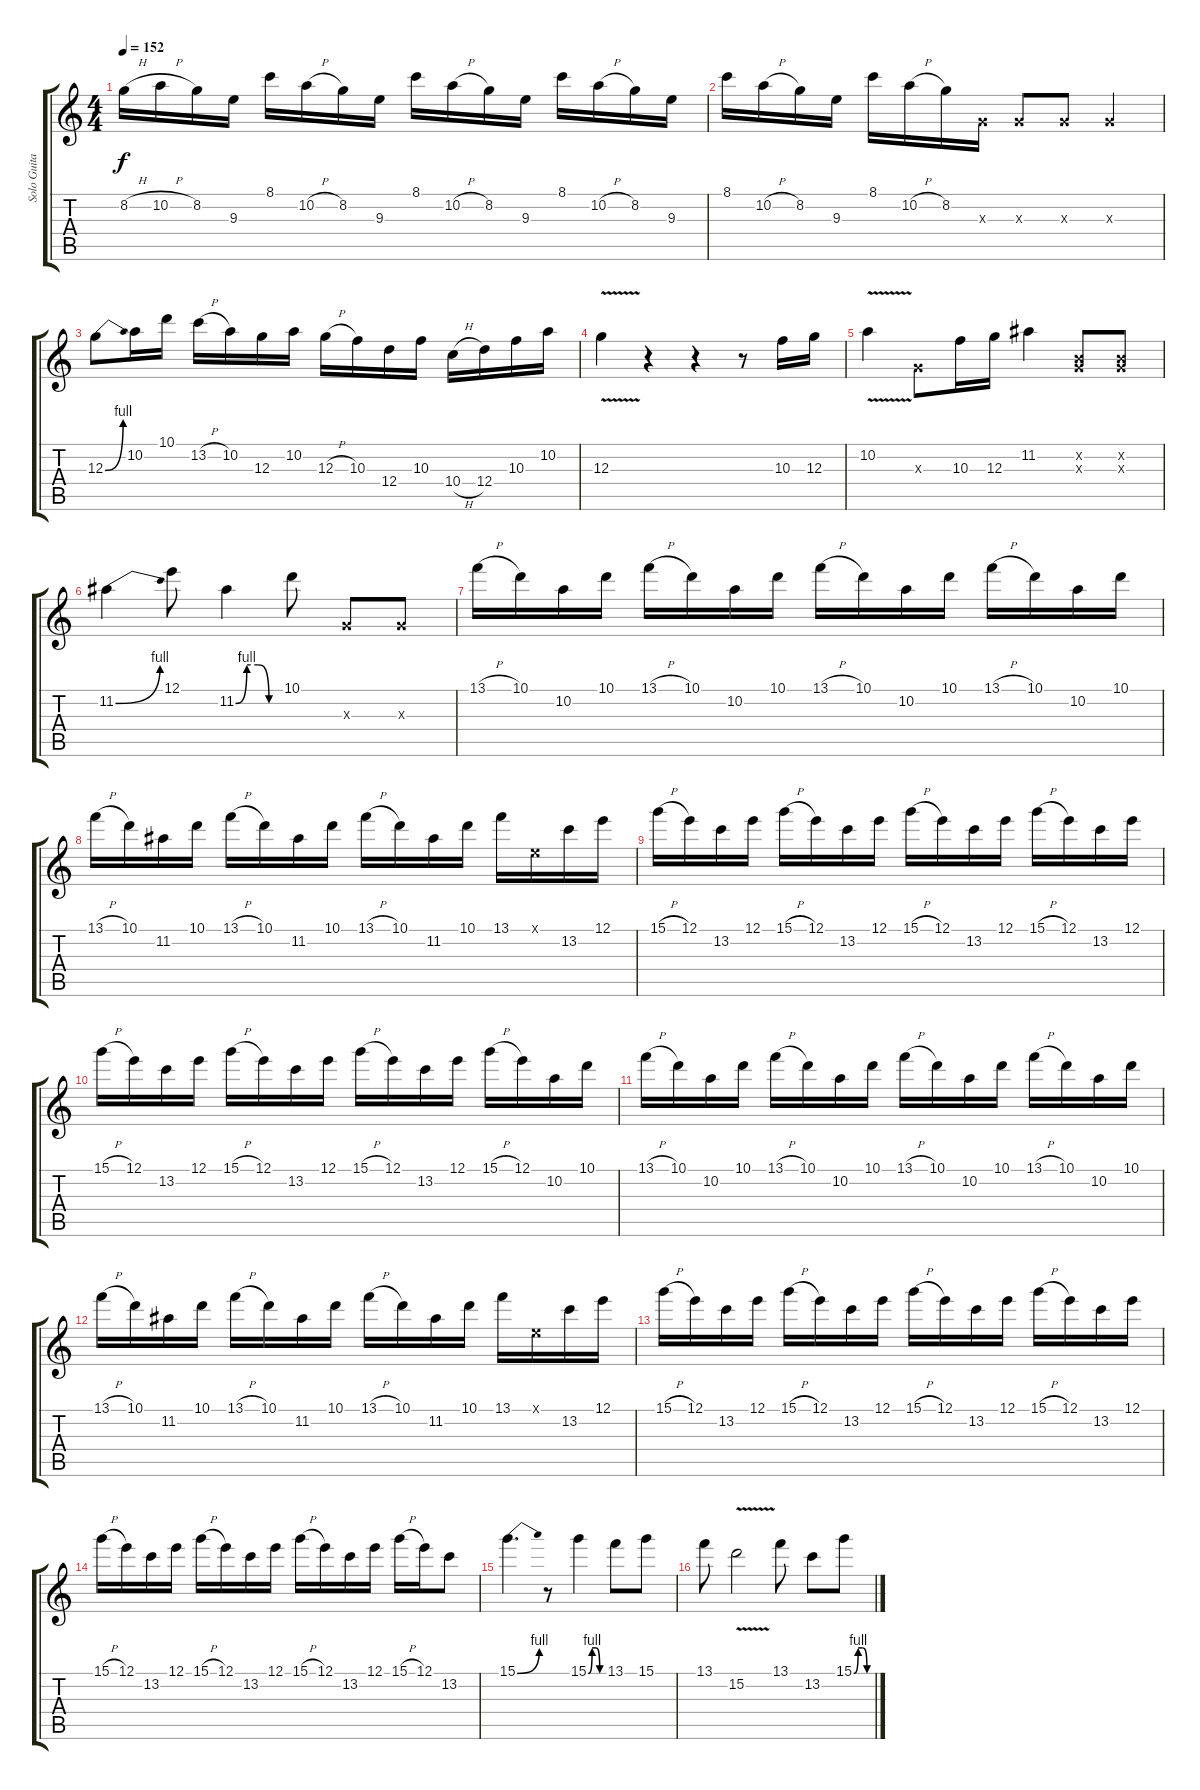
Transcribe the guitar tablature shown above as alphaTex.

\track ("Solo Guitar" "Solo Guita") {instrument electricguitarclean}
\staff {score tabs}
\tuning (E4 B3 G3 D3 A2 E2) {hide}
\ts (4 4)
\tempo 152
\clef g2
\ks c
8.2{h}.16{dy f} 10.2{h}.16 8.2.16 9.3.16 8.1.16 10.2{h}.16 8.2.16 9.3.16 8.1.16 10.2{h}.16 8.2.16 9.3.16 8.1.16 10.2{h}.16 8.2.16 9.3.16 |
8.1.16 10.2{h}.16 8.2.16 9.3.16 8.1.16 10.2{h}.16 8.2.16 0.3{x}.16 0.3{x}.8 0.3{x}.8 0.3{x}.4 |
12.3{be (bend 0 0 60 4)}.8 10.2.16 10.1.16 13.2{h}.16 10.2.16 12.3.16 10.2.16 12.3{h}.16 10.3.16 12.4.16 10.3.16 10.4{h}.16 12.4.16 10.3.16 10.2.16 |
12.3{v}.4 r.4 r.4 r.8 10.3.16 12.3.16 |
10.2{v}.4 0.3{x}.8 10.3.16 12.3.16 11.2.4 (0.2{x} 0.3{x}).8 (0.2{x} 0.3{x}).8 |
11.2{be (bend 0 0 60 4)}.4 12.1.8 11.2{be (custom 0 0 15 4 30 4 45 0 60 0)}.4 10.1.8 0.3{x}.8 0.3{x}.8 |
13.1{h}.16 10.1.16 10.2.16 10.1.16 13.1{h}.16 10.1.16 10.2.16 10.1.16 13.1{h}.16 10.1.16 10.2.16 10.1.16 13.1{h}.16 10.1.16 10.2.16 10.1.16 |
13.1{h}.16 10.1.16 11.2.16 10.1.16 13.1{h}.16 10.1.16 11.2.16 10.1.16 13.1{h}.16 10.1.16 11.2.16 10.1.16 13.1.16 0.1{x}.16 13.2.16 12.1.16 |
15.1{h}.16 12.1.16 13.2.16 12.1.16 15.1{h}.16 12.1.16 13.2.16 12.1.16 15.1{h}.16 12.1.16 13.2.16 12.1.16 15.1{h}.16 12.1.16 13.2.16 12.1.16 |
15.1{h}.16 12.1.16 13.2.16 12.1.16 15.1{h}.16 12.1.16 13.2.16 12.1.16 15.1{h}.16 12.1.16 13.2.16 12.1.16 15.1{h}.16 12.1.16 10.2.16 10.1.16 |
13.1{h}.16 10.1.16 10.2.16 10.1.16 13.1{h}.16 10.1.16 10.2.16 10.1.16 13.1{h}.16 10.1.16 10.2.16 10.1.16 13.1{h}.16 10.1.16 10.2.16 10.1.16 |
13.1{h}.16 10.1.16 11.2.16 10.1.16 13.1{h}.16 10.1.16 11.2.16 10.1.16 13.1{h}.16 10.1.16 11.2.16 10.1.16 13.1.16 0.1{x}.16 13.2.16 12.1.16 |
15.1{h}.16 12.1.16 13.2.16 12.1.16 15.1{h}.16 12.1.16 13.2.16 12.1.16 15.1{h}.16 12.1.16 13.2.16 12.1.16 15.1{h}.16 12.1.16 13.2.16 12.1.16 |
15.1{h}.16 12.1.16 13.2.16 12.1.16 15.1{h}.16 12.1.16 13.2.16 12.1.16 15.1{h}.16 12.1.16 13.2.16 12.1.16 15.1{h}.16 12.1.16 13.2.8 |
15.1{be (bend 0 0 60 4)}.4{d} r.8 15.1{be (custom 0 0 15 4 30 4 45 0 60 0)}.4 13.1.8 15.1.8 |
13.1.8 15.2{v}.2 13.1.8 13.2.8 15.1{be (custom 0 0 15 4 30 4 45 0 60 0)}.8
